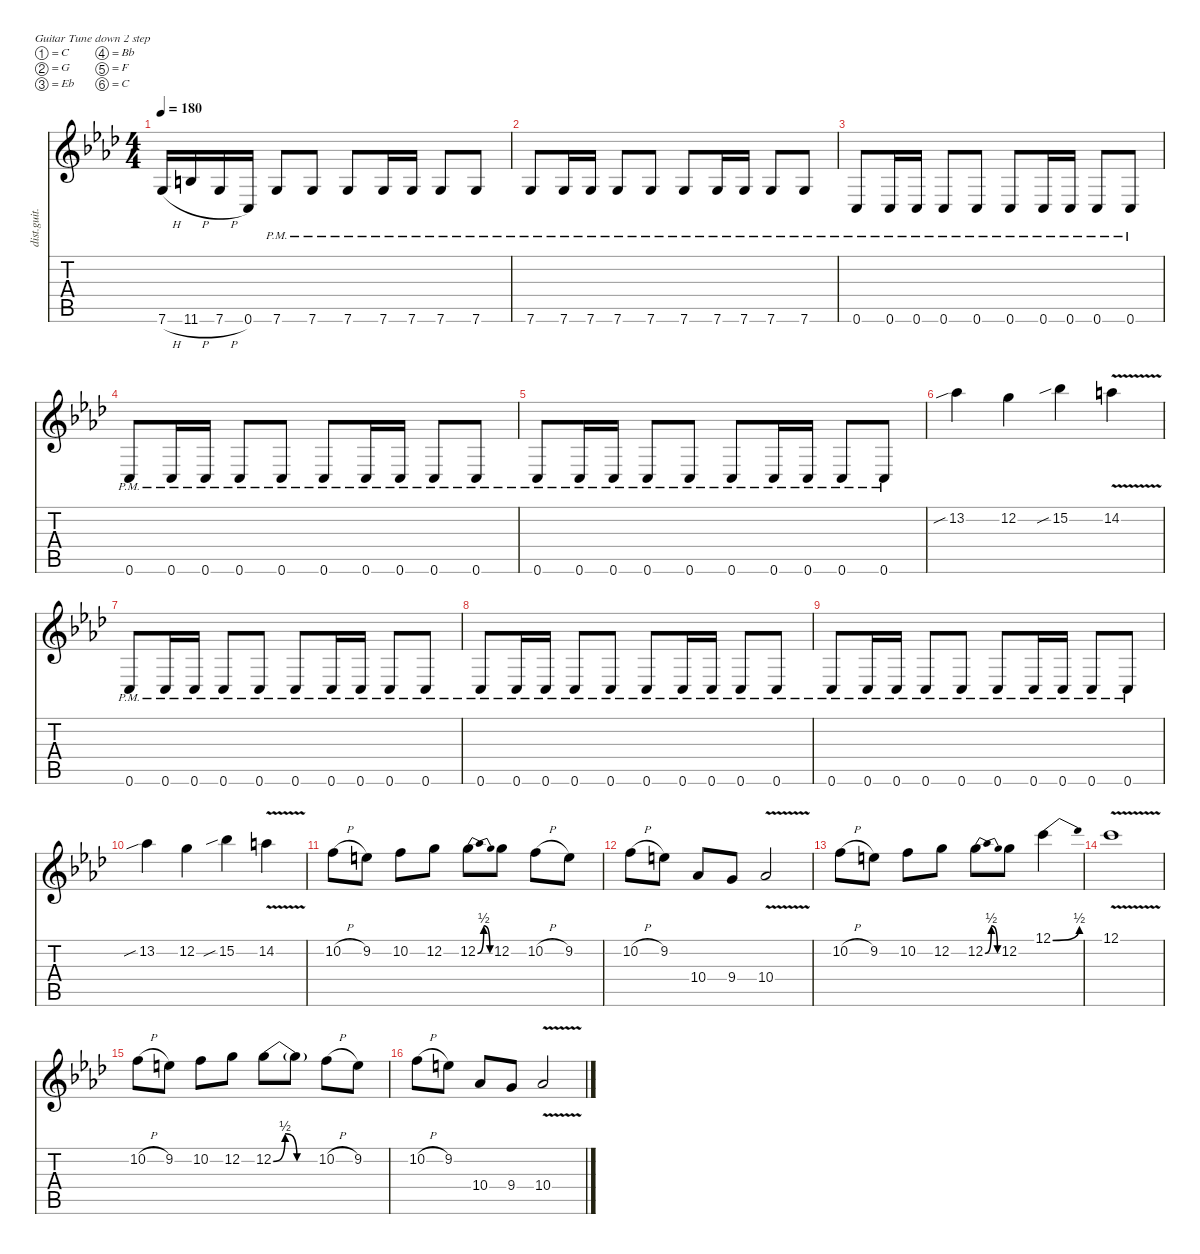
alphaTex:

\defaultSystemsLayout 4
\hideDynamics
\bracketExtendMode nobrackets
\track ("Rob" "dist.guit.") {instrument distortionguitar}
\staff {score tabs}
\tuning (C4 G3 Eb3 Bb2 F2 C2)
\ts (4 4)
\tempo 180
\clef g2
\ks fminor
7.6{h acc forcenatural}.16{dy f beam Up} 11.6{h acc forcenatural}.16{beam Up} 7.6{h acc forcenatural}.16{beam Up} 0.6{acc forcenatural}.16{beam Up} 7.6{pm acc forcenatural}.8{beam Up} 7.6{pm acc forcenatural}.8{beam Up} 7.6{pm acc forcenatural}.8{beam Up} 7.6{pm acc forcenatural}.16{beam Up} 7.6{pm acc forcenatural}.16{beam Up} 7.6{pm acc forcenatural}.8{beam Up} 7.6{pm acc forcenatural}.8{beam Up} |
7.6{pm acc forcenatural}.8{beam Up} 7.6{pm acc forcenatural}.16{beam Up} 7.6{pm acc forcenatural}.16{beam Up} 7.6{pm acc forcenatural}.8{beam Up} 7.6{pm acc forcenatural}.8{beam Up} 7.6{pm acc forcenatural}.8{beam Up} 7.6{pm acc forcenatural}.16{beam Up} 7.6{pm acc forcenatural}.16{beam Up} 7.6{pm acc forcenatural}.8{beam Up} 7.6{pm acc forcenatural}.8{beam Up} |
0.6{pm acc forcenatural}.8{beam Up} 0.6{pm acc forcenatural}.16{beam Up} 0.6{pm acc forcenatural}.16{beam Up} 0.6{pm acc forcenatural}.8{beam Up} 0.6{pm acc forcenatural}.8{beam Up} 0.6{pm acc forcenatural}.8{beam Up} 0.6{pm acc forcenatural}.16{beam Up} 0.6{pm acc forcenatural}.16{beam Up} 0.6{pm acc forcenatural}.8{beam Up} 0.6{pm acc forcenatural}.8{beam Up} |
0.6{pm acc forcenatural}.8{beam Up} 0.6{pm acc forcenatural}.16{beam Up} 0.6{pm acc forcenatural}.16{beam Up} 0.6{pm acc forcenatural}.8{beam Up} 0.6{pm acc forcenatural}.8{beam Up} 0.6{pm acc forcenatural}.8{beam Up} 0.6{pm acc forcenatural}.16{beam Up} 0.6{pm acc forcenatural}.16{beam Up} 0.6{pm acc forcenatural}.8{beam Up} 0.6{pm acc forcenatural}.8{beam Up} |
0.6{pm acc forcenatural}.8{beam Up} 0.6{pm acc forcenatural}.16{beam Up} 0.6{pm acc forcenatural}.16{beam Up} 0.6{pm acc forcenatural}.8{beam Up} 0.6{pm acc forcenatural}.8{beam Up} 0.6{pm acc forcenatural}.8{beam Up} 0.6{pm acc forcenatural}.16{beam Up} 0.6{pm acc forcenatural}.16{beam Up} 0.6{pm acc forcenatural}.8{beam Up} 0.6{pm acc forcenatural}.8{beam Up} |
13.2{sib acc b}.4{beam Down} 12.2{acc forcenatural}.4{beam Down} 15.2{sib acc b}.4{beam Down} 14.2{v acc forcenatural}.4{beam Down} |
0.6{pm acc forcenatural}.8{beam Up} 0.6{pm acc forcenatural}.16{beam Up} 0.6{pm acc forcenatural}.16{beam Up} 0.6{pm acc forcenatural}.8{beam Up} 0.6{pm acc forcenatural}.8{beam Up} 0.6{pm acc forcenatural}.8{beam Up} 0.6{pm acc forcenatural}.16{beam Up} 0.6{pm acc forcenatural}.16{beam Up} 0.6{pm acc forcenatural}.8{beam Up} 0.6{pm acc forcenatural}.8{beam Up} |
0.6{pm acc forcenatural}.8{beam Up} 0.6{pm acc forcenatural}.16{beam Up} 0.6{pm acc forcenatural}.16{beam Up} 0.6{pm acc forcenatural}.8{beam Up} 0.6{pm acc forcenatural}.8{beam Up} 0.6{pm acc forcenatural}.8{beam Up} 0.6{pm acc forcenatural}.16{beam Up} 0.6{pm acc forcenatural}.16{beam Up} 0.6{pm acc forcenatural}.8{beam Up} 0.6{pm acc forcenatural}.8{beam Up} |
0.6{pm acc forcenatural}.8{beam Up} 0.6{pm acc forcenatural}.16{beam Up} 0.6{pm acc forcenatural}.16{beam Up} 0.6{pm acc forcenatural}.8{beam Up} 0.6{pm acc forcenatural}.8{beam Up} 0.6{pm acc forcenatural}.8{beam Up} 0.6{pm acc forcenatural}.16{beam Up} 0.6{pm acc forcenatural}.16{beam Up} 0.6{pm acc forcenatural}.8{beam Up} 0.6{pm acc forcenatural}.8{beam Up} |
13.2{sib acc b}.4{beam Down} 12.2{acc forcenatural}.4{beam Down} 15.2{sib acc b}.4{beam Down} 14.2{v acc forcenatural}.4{beam Down} |
10.2{h acc forcenatural}.8{beam Down} 9.2{acc forcenatural}.8{beam Down} 10.2{acc forcenatural}.8{beam Down} 12.2{acc forcenatural}.8{beam Down} 12.2{be (bendrelease 0 0 30 2 30 2 60 0) acc forcenatural}.8{beam Down} 12.2{be (hold 0 0 60 0) acc forcenatural}.8{beam Down} 10.2{h acc forcenatural}.8{beam Down} 9.2{acc forcenatural}.8{beam Down} |
10.2{h acc forcenatural}.8{beam Down} 9.2{acc forcenatural}.8{beam Down} 10.4{acc b}.8{beam Up} 9.4{acc forcenatural}.8{beam Up} 10.4{v acc b}.2{beam Up} |
10.2{h acc forcenatural}.8{beam Down} 9.2{acc forcenatural}.8{beam Down} 10.2{acc forcenatural}.8{beam Down} 12.2{acc forcenatural}.8{beam Down} 12.2{be (bendrelease 0 0 30 2 30 2 60 0) acc forcenatural}.8{beam Down} 12.2{be (hold 0 0 60 0) acc forcenatural}.8{beam Down} 12.1{be (bend 0 0 15 2) acc forcenatural}.4{beam Down} |
12.1{v acc forcenatural}.1{beam Down} |
10.2{h acc forcenatural}.8{beam Down} 9.2{acc forcenatural}.8{beam Down} 10.2{acc forcenatural}.8{beam Down} 12.2{acc forcenatural}.8{beam Down} 12.2{be (bendrelease 0 0 30 2 30 2 60 0) acc forcenatural}.8{beam Down} 12.2{be (hold 0 0 60 0) t acc forcenatural}.8{beam Down} 10.2{h acc forcenatural}.8{beam Down} 9.2{acc forcenatural}.8{beam Down} |
10.2{h acc forcenatural}.8{beam Down} 9.2{acc forcenatural}.8{beam Down} 10.4{acc b}.8{beam Up} 9.4{acc forcenatural}.8{beam Up} 10.4{v acc b}.2{beam Up}
